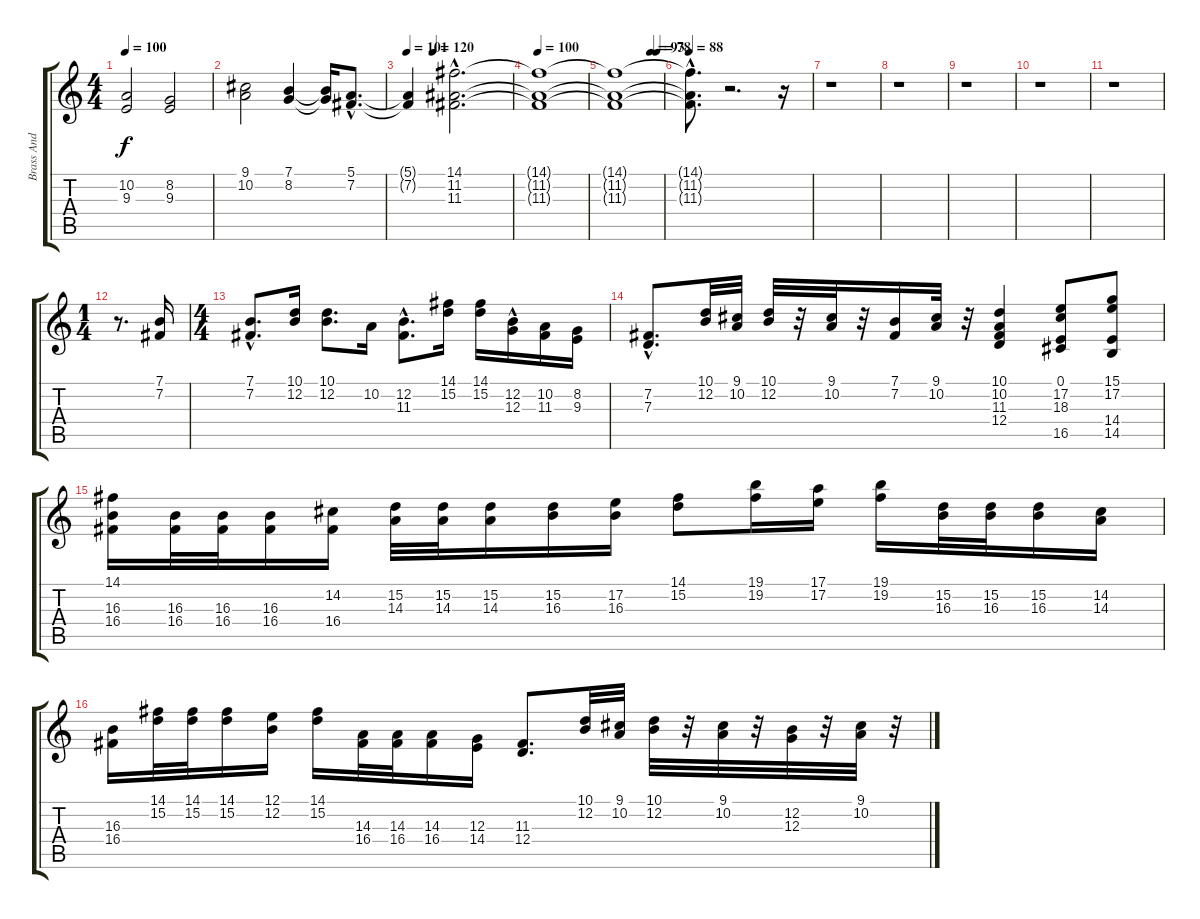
\track ("Brass And Timpani" "Brass And ") {instrument brasssection}
\staff {score tabs}
\tuning (E4 B3 G3 D3 A2 E2) {hide}
\ts (4 4)
\tempo 100
\clef g2
\ks c
(10.2 9.3).2{dy f} (8.2 9.3).2 |
(9.1 10.2).2 (7.1 8.2).4 (7.1{t} 8.2{t}).16 (5.1{hac} 7.2{hac}).8{d} |
\tempo 101
\tempo (120 0.25)
(5.1{t} 7.2{t}).4 (14.1{hac} 11.2{hac} 11.3{hac}).2{d} |
\tempo 100
(14.1{t} 11.2{t} 11.3{t}).1 |
\tempo (93 0.75)
\tempo (78 0.875)
(14.1{t} 11.2{t} 11.3{t}).1 |
\tempo 88
(14.1{hac t} 11.2{hac t} 11.3{hac t}).8{d} r.2{d} r.16 |
r.1 |
r.1 |
r.1 |
r.1 |
r.1 |
\ts (1 4)
r.8{d} (7.1 7.2).16 |
\ts (4 4)
(7.1{hac} 7.2).8{d} (10.1 12.2).16 (10.1 12.2).8{d} 10.2.16 (12.2{hac} 11.3{hac}).8{d} (14.1 15.2).16 (14.1 15.2).16 (12.2{hac} 12.3).16 (10.2 11.3).16 (8.2 9.3).16 |
(7.2{hac} 7.3).8{d} (10.1 12.2).32 (9.1 10.2).32 (10.1 12.2).32 r.32 (9.1 10.2).32 r.32 (7.1 7.2).16 (9.1 10.2).32 r.32 (10.1 10.2 11.3 12.4).4 (0.1 17.2 18.3 16.5).8 (15.1 17.2 14.4 14.5).8 |
(14.1 16.3 16.4).16 (16.3 16.4).32 (16.3 16.4).32 (16.3 16.4).16 (14.2 16.4).16 (15.2 14.3).32 (15.2 14.3).32 (15.2 14.3).16 (15.2 16.3).16 (17.2 16.3).16 (14.1 15.2).8 (19.1 19.2).16 (17.1 17.2).16 (19.1 19.2).16 (15.2 16.3).32 (15.2 16.3).32 (15.2 16.3).16 (14.2 14.3).16 |
(16.3 16.4).16 (14.1 15.2).32 (14.1 15.2).32 (14.1 15.2).16 (12.1 12.2).16 (14.1 15.2).16 (14.3 16.4).32 (14.3 16.4).32 (14.3 16.4).16 (12.3 14.4).16 (11.3 12.4).8{d} (10.1 12.2).32 (9.1 10.2).32 (10.1 12.2).32 r.32 (9.1 10.2).32 r.32 (12.2 12.3).32 r.32 (9.1 10.2).32 r.32
